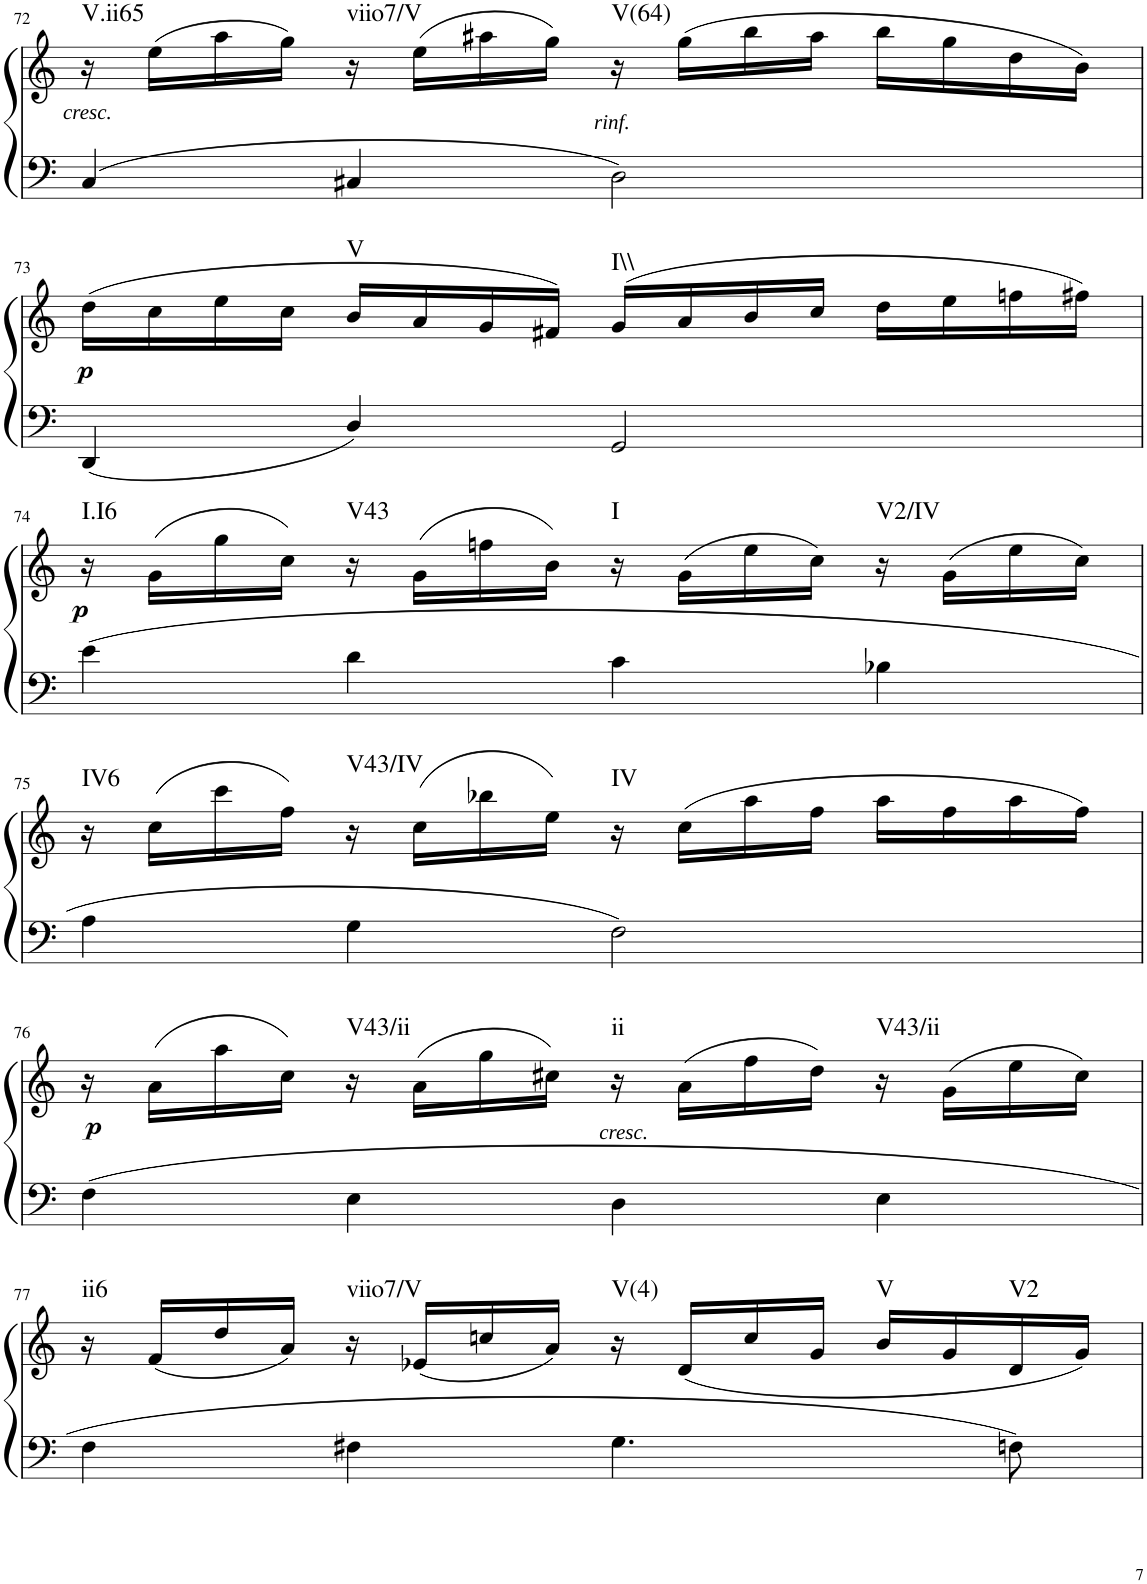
**kern	**kern	**dynam	**harte
*part1	*part1	*part1	*part1
*staff2	*staff1	*staff1/2	*
*I"Piano	*	*	*
*I'Pno	*	*	*
!!LO:PB:g=z
*clefF4	*clefG2	*	*
*k[]	*k[]	*	*
*M4/4	*M4/4	*	*
*met(c|)	*met(c|)	*	*
=72	=72	=72	=72
!	!	!LO:DY:b	!LO:H:kt=V.ii65
4C/	16r	other-dynamics	N
.	(16ee\LL	.	.
.	16aa\	.	.
.	16gg\JJ)	.	.
!	!	!	!LO:H:kt=viio7/V
4C#X/	16r	.	N
.	(16ee\LL	.	.
.	16aa#X\	.	.
.	16gg\JJ)	.	.
!	!	!LO:DY:b	!LO:H:kt=V(64)
2D\	16r	other-dynamics	N
.	(16gg\LL	.	.
.	16bb\	.	.
.	16aa#\JJ	.	.
.	16bb\LL	.	.
.	16gg\	.	.
.	16dd\	.	.
.	16b\JJ)	.	.
!!LO:LB:g=z
=73	=73	=73	=73
!	!	!LO:DY:b	!
4DD/	(16dd\LL	p	.
.	16cc\	.	.
.	16ee\	.	.
.	16cc\JJ	.	.
!	!	!	!LO:H:kt=V
4D/	16b/LL	.	N
.	16a/	.	.
.	16g/	.	.
.	16f#X/JJ)	.	.
!	!	!	!LO:H:kt=I\\
2GG/	(16g/LL	.	N
.	16a/	.	.
.	16b/	.	.
.	16cc/JJ	.	.
.	16dd\LL	.	.
.	16ee\	.	.
.	16ffn\	.	.
.	16ff#X\JJ)	.	.
!!LO:LB:g=z
=74	=74	=74	=74
!	!	!LO:DY:b	!LO:H:kt=I.I6
4e\	16r	p	N
.	(16g\LL	.	.
.	16gg\	.	.
.	16cc\JJ)	.	.
!	!	!	!LO:H:kt=V43
4d\	16r	.	N
.	(16g\LL	.	.
.	16ffn\	.	.
.	16b\JJ)	.	.
!	!	!	!LO:H:kt=I
4c\	16r	.	N
.	(16g\LL	.	.
.	16ee\	.	.
.	16cc\JJ)	.	.
!	!	!	!LO:H:kt=V2/IV
4B-X\	16r	.	N
.	(16g\LL	.	.
.	16ee\	.	.
.	16cc\JJ)	.	.
!!LO:LB:g=z
=75	=75	=75	=75
!	!	!	!LO:H:kt=IV6
4A\	16r	.	N
.	(16cc\LL	.	.
.	16ccc\	.	.
.	16ff\JJ)	.	.
!	!	!	!LO:H:kt=V43/IV
4G\	16r	.	N
.	(16cc\LL	.	.
.	16bb-X\	.	.
.	16ee\JJ)	.	.
!	!	!	!LO:H:kt=IV
2F\	16r	.	N
.	(16cc\LL	.	.
.	16aa\	.	.
.	16ff\JJ	.	.
.	16aa\LL	.	.
.	16ff\	.	.
.	16aa\	.	.
.	16ff\JJ)	.	.
!!LO:LB:g=z
=76	=76	=76	=76
!	!	!LO:DY:b	!
4F\	16r	p	.
.	(16a\LL	.	.
.	16aa\	.	.
.	16cc\JJ)	.	.
!	!	!	!LO:H:kt=V43/ii
4E\	16r	.	N
.	(16a\LL	.	.
.	16gg\	.	.
.	16cc#X\JJ)	.	.
!	!	!LO:DY:b	!LO:H:kt=ii
4D\	16r	other-dynamics	N
.	(16a\LL	.	.
.	16ff\	.	.
.	16dd\JJ)	.	.
!	!	!	!LO:H:kt=V43/ii
4E\	16r	.	N
.	(16g\LL	.	.
.	16ee\	.	.
.	16cc#\JJ)	.	.
!!LO:LB:g=z
=77	=77	=77	=77
!	!	!	!LO:H:kt=ii6
4F\	16r	.	N
.	(16f/LL	.	.
.	16dd/	.	.
.	16a/JJ)	.	.
!	!	!	!LO:H:kt=viio7/V
4F#X\	16r	.	N
.	(16e-X/LL	.	.
.	16ccn/	.	.
.	16a/JJ)	.	.
!	!	!	!LO:H:kt=V(4)
4.G\	16r	.	N
.	(16d/LL	.	.
.	16cc/	.	.
.	16g/JJ	.	.
!	!	!	!LO:H:kt=V
.	16b/LL	.	N
.	16g/	.	.
!	!	!	!LO:H:kt=V2
8Fn\	16d/	.	N
.	16g/JJ)	.	.
=	=	=	=
*-	*-	*-	*-
